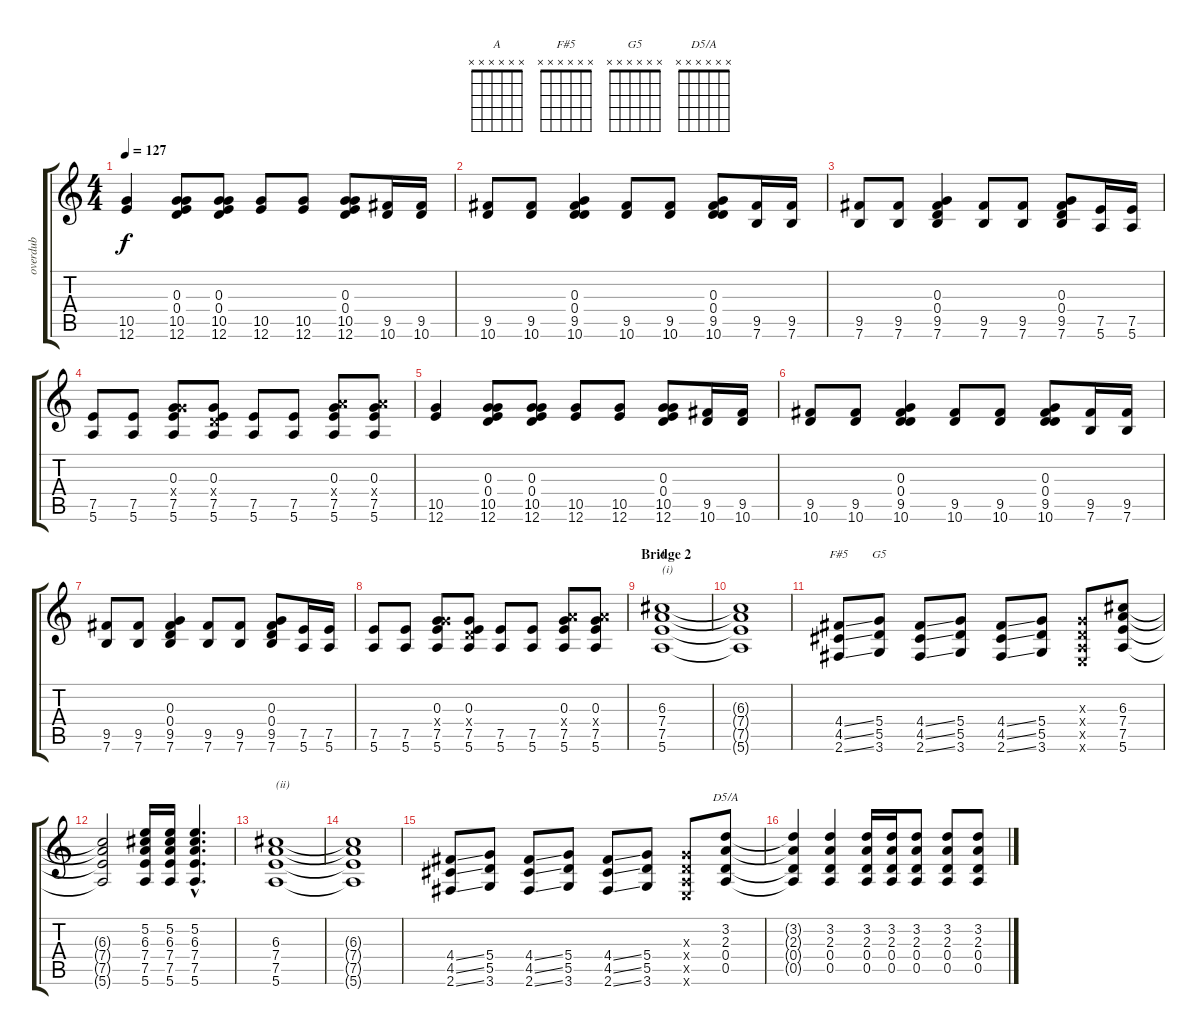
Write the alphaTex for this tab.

\track ("overdub" "overdub") {instrument distortionguitar}
\staff {score tabs}
\tuning (E4 B3 G3 D3 A2 E2) {hide}
\chord ("A" x x x x x x) {firstfret 0}
\chord ("F#5" x x x x x x) {firstfret 0}
\chord ("G5" x x x x x x) {firstfret 0}
\chord ("D5/A" x x x x x x) {firstfret 0}
\ts (4 4)
\tempo 127
\clef g2
\ks c
(10.5 12.6).4{dy f} (0.3 0.4 10.5 12.6).8 (0.3 0.4 10.5 12.6).8 (10.5 12.6).8 (10.5 12.6).8 (0.3 0.4 10.5 12.6).8 (9.5 10.6).16 (9.5 10.6).16 |
(9.5 10.6).8 (9.5 10.6).8 (0.3 0.4 9.5 10.6).4 (9.5 10.6).8 (9.5 10.6).8 (0.3 0.4 9.5 10.6).8 (9.5 7.6).16 (9.5 7.6).16 |
(9.5 7.6).8 (9.5 7.6).8 (0.3 0.4 9.5 7.6).4 (9.5 7.6).8 (9.5 7.6).8 (0.3 0.4 9.5 7.6).8 (7.5 5.6).16 (7.5 5.6).16 |
(7.5 5.6).8 (7.5 5.6).8 (0.3 5.4{x} 7.5 5.6).8 (0.3 0.4{x} 7.5 5.6).8 (7.5 5.6).8 (7.5 5.6).8 (0.3 7.4{x} 7.5 5.6).8 (0.3 7.4{x} 7.5 5.6).8 |
(10.5 12.6).4 (0.3 0.4 10.5 12.6).8 (0.3 0.4 10.5 12.6).8 (10.5 12.6).8 (10.5 12.6).8 (0.3 0.4 10.5 12.6).8 (9.5 10.6).16 (9.5 10.6).16 |
(9.5 10.6).8 (9.5 10.6).8 (0.3 0.4 9.5 10.6).4 (9.5 10.6).8 (9.5 10.6).8 (0.3 0.4 9.5 10.6).8 (9.5 7.6).16 (9.5 7.6).16 |
(9.5 7.6).8 (9.5 7.6).8 (0.3 0.4 9.5 7.6).4 (9.5 7.6).8 (9.5 7.6).8 (0.3 0.4 9.5 7.6).8 (7.5 5.6).16 (7.5 5.6).16 |
(7.5 5.6).8 (7.5 5.6).8 (0.3 5.4{x} 7.5 5.6).8 (0.3 0.4{x} 7.5 5.6).8 (7.5 5.6).8 (7.5 5.6).8 (0.3 7.4{x} 7.5 5.6).8 (0.3 7.4{x} 7.5 5.6).8 |
\section ("" "Bridge 2")
(6.3 7.4 7.5 5.6).1{ch "A" txt "(i)" volume 10 instrument distortionguitar} |
(6.3{t} 7.4{t} 7.5{t} 5.6{t}).1 |
(4.4{ss} 4.5{ss} 2.6{ss}).8{ch "F#5"} (5.4 5.5 3.6).8{ch "G5"} (4.4{ss} 4.5{ss} 2.6{ss}).8 (5.4 5.5 3.6).8 (4.4{ss} 4.5{ss} 2.6{ss}).8 (5.4 5.5 3.6).8 (0.3{x} 0.4{x} 0.5{x} 0.6{x}).8 (6.3 7.4 7.5 5.6).8 |
(6.3{t} 7.4{t} 7.5{t} 5.6{t}).2 (5.2 6.3 7.4 7.5 5.6).16 (5.2 6.3 7.4 7.5 5.6).16 (5.2{hac} 6.3{hac} 7.4{hac} 7.5{hac} 5.6{hac}).4{d} |
(6.3 7.4 7.5 5.6).1{txt "(ii)"} |
(6.3{t} 7.4{t} 7.5{t} 5.6{t}).1 |
(4.4{ss} 4.5{ss} 2.6{ss}).8 (5.4 5.5 3.6).8 (4.4{ss} 4.5{ss} 2.6{ss}).8 (5.4 5.5 3.6).8 (4.4{ss} 4.5{ss} 2.6{ss}).8 (5.4 5.5 3.6).8 (0.3{x} 0.4{x} 0.5{x} 0.6{x}).8 (3.2 2.3 0.4 0.5).8{ch "D5/A"} |
(3.2{t} 2.3{t} 0.4{t} 0.5{t}).4 (3.2 2.3 0.4 0.5).4 (3.2 2.3 0.4 0.5).16 (3.2 2.3 0.4 0.5).16 (3.2 2.3 0.4 0.5).8 (3.2 2.3 0.4 0.5).8 (3.2 2.3 0.4 0.5).8
